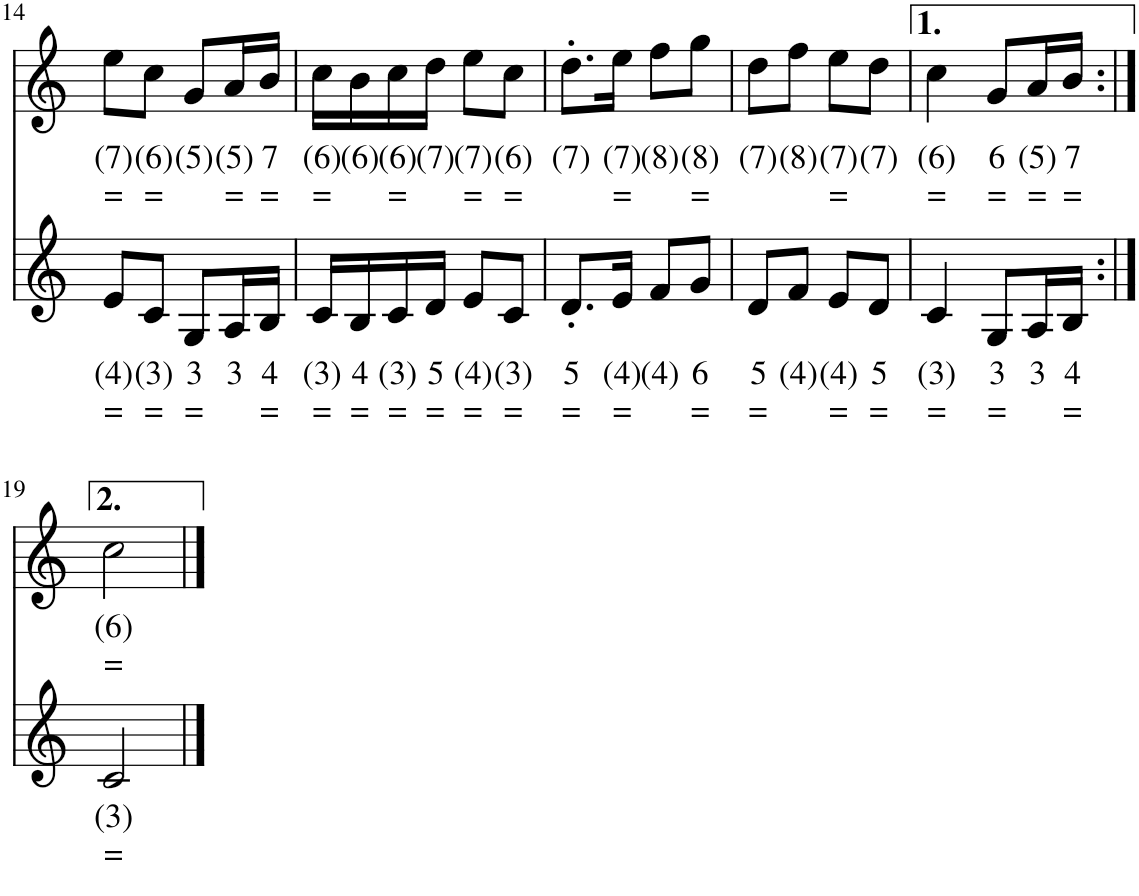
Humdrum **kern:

**kern	**text	**text	**kern	**text	**text
*part2	*part2	*part2	*part1	*part1	*part1
*staff2	*staff2	*staff2	*staff1	*staff1	*staff1
*I"Stem	*	*	*I"Accordeon	*	*
*	*	*	*I'Acc	*	*
!!LO:PB:g=z
*clefG2	*	*	*clefG2	*	*
*k[]	*	*	*k[]	*	*
*M2/4	*	*	*M2/4	*	*
=14	=14	=14	=14	=14	=14
!	!LO:LY:b	!LO:LY:b	!	!LO:LY:b	!LO:LY:b
8e/L	(4)	=	8ee\L	(7)	=
!	!LO:LY:b	!LO:LY:b	!	!LO:LY:b	!LO:LY:b
8c/J	(3)	=	8cc\J	(6)	=
!	!LO:LY:b	!LO:LY:b	!	!LO:LY:b	!
8G/L	3	=	8g/L	(5)	.
!	!LO:LY:b	!	!	!LO:LY:b	!LO:LY:b
16A/L	3	.	16a/L	(5)	=
!	!LO:LY:b	!LO:LY:b	!	!LO:LY:b	!LO:LY:b
16B/JJ	4	=	16b/JJ	7	=
=15	=15	=15	=15	=15	=15
!	!LO:LY:b	!LO:LY:b	!	!LO:LY:b	!LO:LY:b
16c/LL	(3)	=	16cc\LL	(6)	=
!	!LO:LY:b	!LO:LY:b	!	!LO:LY:b	!
16B/	4	=	16b\	(6)	.
!	!LO:LY:b	!LO:LY:b	!	!LO:LY:b	!LO:LY:b
16c/	(3)	=	16cc\	(6)	=
!	!LO:LY:b	!LO:LY:b	!	!LO:LY:b	!
16d/JJ	5	=	16dd\JJ	(7)	.
!	!LO:LY:b	!LO:LY:b	!	!LO:LY:b	!LO:LY:b
8e/L	(4)	=	8ee\L	(7)	=
!	!LO:LY:b	!LO:LY:b	!	!LO:LY:b	!LO:LY:b
8c/J	(3)	=	8cc\J	(6)	=
=16	=16	=16	=16	=16	=16
!	!LO:LY:b	!LO:LY:b	!	!LO:LY:b	!
8.d'/L	5	=	8.dd'\L	(7)	.
!	!LO:LY:b	!LO:LY:b	!	!LO:LY:b	!LO:LY:b
16e/Jk	(4)	=	16ee\Jk	(7)	=
!	!LO:LY:b	!	!	!LO:LY:b	!
8f/L	(4)	.	8ff\L	(8)	.
!	!LO:LY:b	!LO:LY:b	!	!LO:LY:b	!LO:LY:b
8g/J	6	=	8gg\J	(8)	=
=17	=17	=17	=17	=17	=17
!	!LO:LY:b	!LO:LY:b	!	!LO:LY:b	!
8d/L	5	=	8dd\L	(7)	.
!	!LO:LY:b	!	!	!LO:LY:b	!
8f/J	(4)	.	8ff\J	(8)	.
!	!LO:LY:b	!LO:LY:b	!	!LO:LY:b	!LO:LY:b
8e/L	(4)	=	8ee\L	(7)	=
!	!LO:LY:b	!LO:LY:b	!	!LO:LY:b	!
8d/J	5	=	8dd\J	(7)	.
=18	=18	=18	=18	=18	=18
!	!LO:LY:b	!LO:LY:b	!	!LO:LY:b	!LO:LY:b
4c/	(3)	=	4cc\	(6)	=
!	!LO:LY:b	!LO:LY:b	!	!LO:LY:b	!LO:LY:b
8G/L	3	=	8g/L	6	=
!	!LO:LY:b	!	!	!LO:LY:b	!LO:LY:b
16A/L	3	.	16a/L	(5)	=
!	!LO:LY:b	!LO:LY:b	!	!LO:LY:b	!LO:LY:b
16B/JJ	4	=	16b/JJ	7	=
!!LO:LB:g=z
=19:|!	=19:|!	=19:|!	=19:|!	=19:|!	=19:|!
!	!LO:LY:b	!LO:LY:b	!	!LO:LY:b	!LO:LY:b
2c/	(3)	=	2cc\	(6)	=
==	==	==	==	==	==
*-	*-	*-	*-	*-	*-
